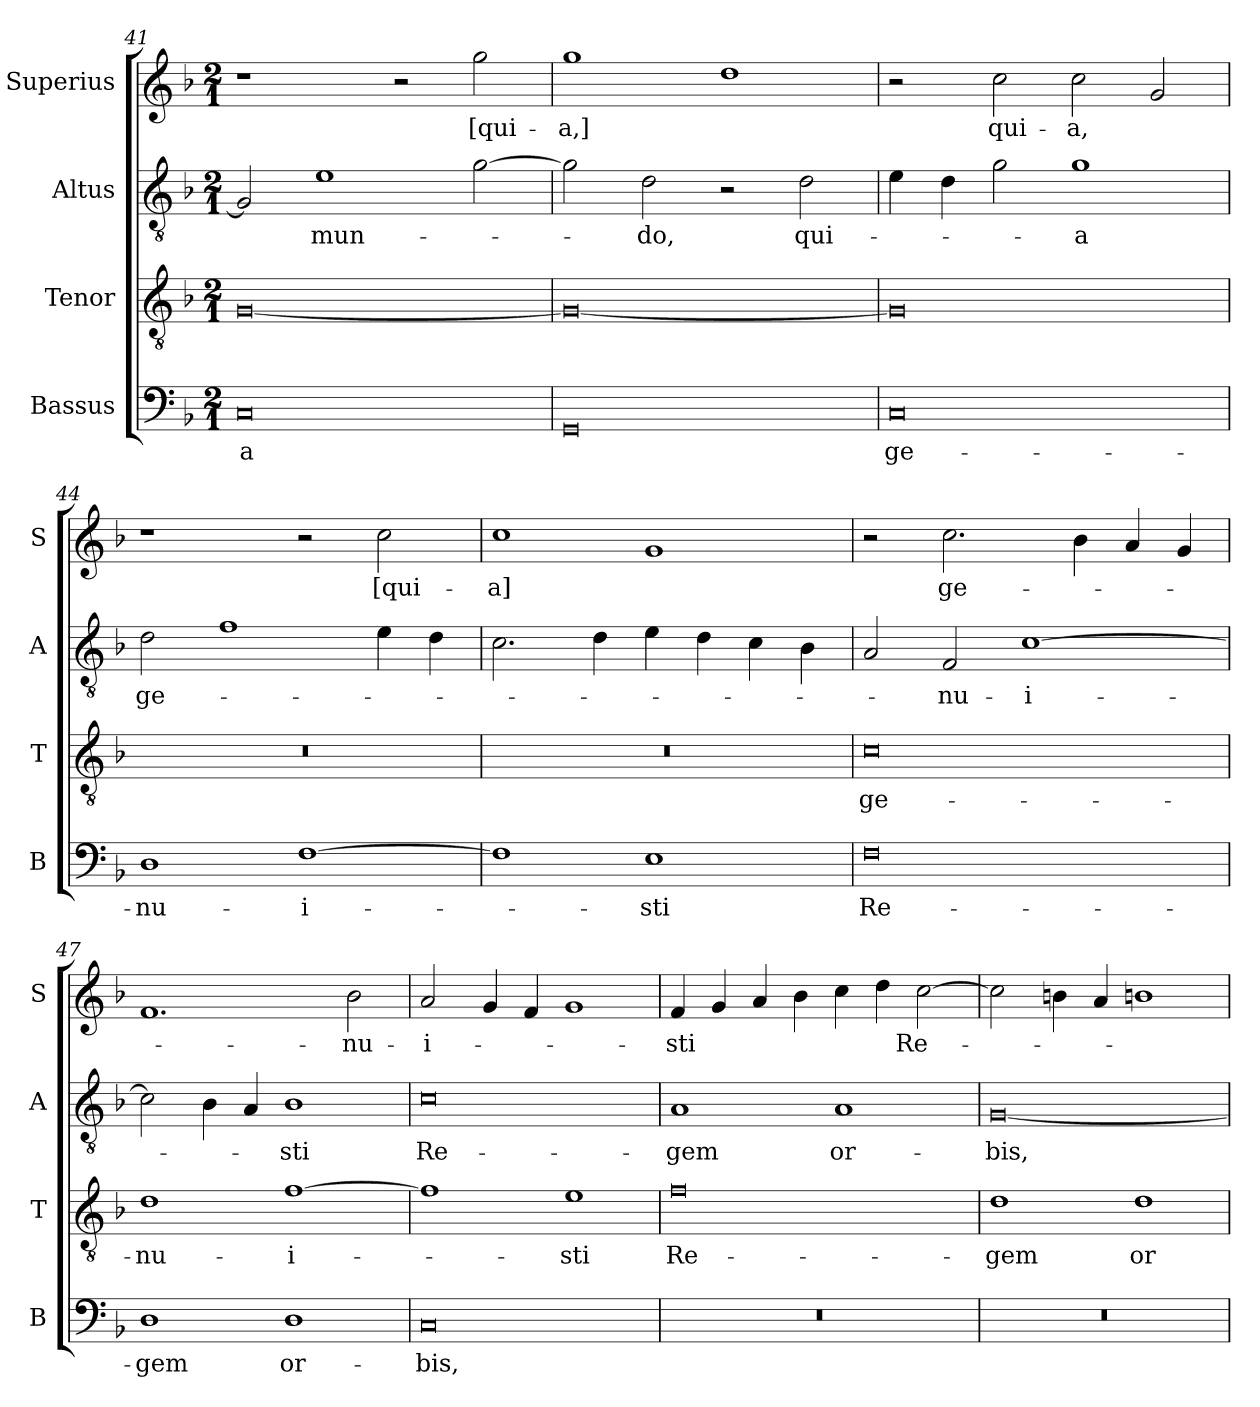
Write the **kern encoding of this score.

**kern	**text	**kern	**text	**kern	**text	**kern	**text
*part4	*part4	*part3	*part3	*part2	*part2	*part1	*part1
*staff4	*staff4	*staff3	*staff3	*staff2	*staff2	*staff1	*staff1
*I"Bassus	*	*I"Tenor	*	*I"Altus	*	*I"Superius	*
*I'B	*	*I'T	*	*I'A	*	*I'S	*
*clefF4	*	*clefGv2	*	*clefGv2	*	*clefG2	*
*k[b-]	*	*k[b-]	*	*k[b-]	*	*k[b-]	*
*F:	*	*F:	*	*F:	*	*F:	*
*M2/1	*	*M2/1	*	*M2/1	*	*M2/1	*
=41	=41	=41	=41	=41	=41	=41	=41
0C	-a	[0G	.	2G]	.	1r	.
.	.	.	.	1e	mun-	.	.
.	.	.	.	.	.	2r	.
.	.	.	.	[2g	.	2gg	[qui-
=42	=42	=42	=42	=42	=42	=42	=42
0GG	.	0G_	.	2g]	.	1gg	-a,]
.	.	.	.	2d	-do,	.	.
.	.	.	.	2r	.	1dd	.
.	.	.	.	2d	qui-	.	.
=43	=43	=43	=43	=43	=43	=43	=43
0C	ge-	0G]	.	4e	.	2r	.
.	.	.	.	4d	.	.	.
.	.	.	.	2g	.	2cc	qui-
.	.	.	.	1g	-a	2cc	-a,
.	.	.	.	.	.	2g	.
=44	=44	=44	=44	=44	=44	=44	=44
1D	-nu-	0r	.	2d	ge-	1r	.
.	.	.	.	1f	.	.	.
[1F	-i-	.	.	.	.	2r	.
.	.	.	.	4e	.	2cc	[qui-
.	.	.	.	4d	.	.	.
=45	=45	=45	=45	=45	=45	=45	=45
1F]	.	0r	.	2.c	.	1cc	-a]
.	.	.	.	4d	.	.	.
1E	-sti	.	.	4e	.	1g	.
.	.	.	.	4d	.	.	.
.	.	.	.	4c	.	.	.
.	.	.	.	4B-	.	.	.
=46	=46	=46	=46	=46	=46	=46	=46
0F	Re-	0c	ge-	2A	.	2r	.
.	.	.	.	2F	-nu-	2.cc	ge-
.	.	.	.	[1c	-i-	.	.
.	.	.	.	.	.	4b-	.
.	.	.	.	.	.	4a	.
.	.	.	.	.	.	4g	.
=47	=47	=47	=47	=47	=47	=47	=47
1D	-gem	1d	-nu-	2c]	.	1.f	.
.	.	.	.	4B-	.	.	.
.	.	.	.	4A	.	.	.
1D	or-	[1f	-i-	1B-	-sti	.	.
.	.	.	.	.	.	2b-	-nu-
=48	=48	=48	=48	=48	=48	=48	=48
0C	-bis,	1f]	.	0c	Re-	2a	-i-
.	.	.	.	.	.	4g	.
.	.	.	.	.	.	4f	.
.	.	1e	-sti	.	.	1g	.
=49	=49	=49	=49	=49	=49	=49	=49
0r	.	0f	Re-	1A	-gem	4f	-sti
.	.	.	.	.	.	4g	.
.	.	.	.	.	.	4a	.
.	.	.	.	.	.	4b-	.
.	.	.	.	1A	or-	4cc	.
.	.	.	.	.	.	4dd	.
.	.	.	.	.	.	[2cc	Re-
=50	=50	=50	=50	=50	=50	=50	=50
0r	.	1d	-gem	[0G	-bis,	2cc]	.
.	.	.	.	.	.	4bn	.
.	.	.	.	.	.	4a	.
.	.	1d	or-	.	.	1bn	.
=	=	=	=	=	=	=	=
*-	*-	*-	*-	*-	*-	*-	*-
